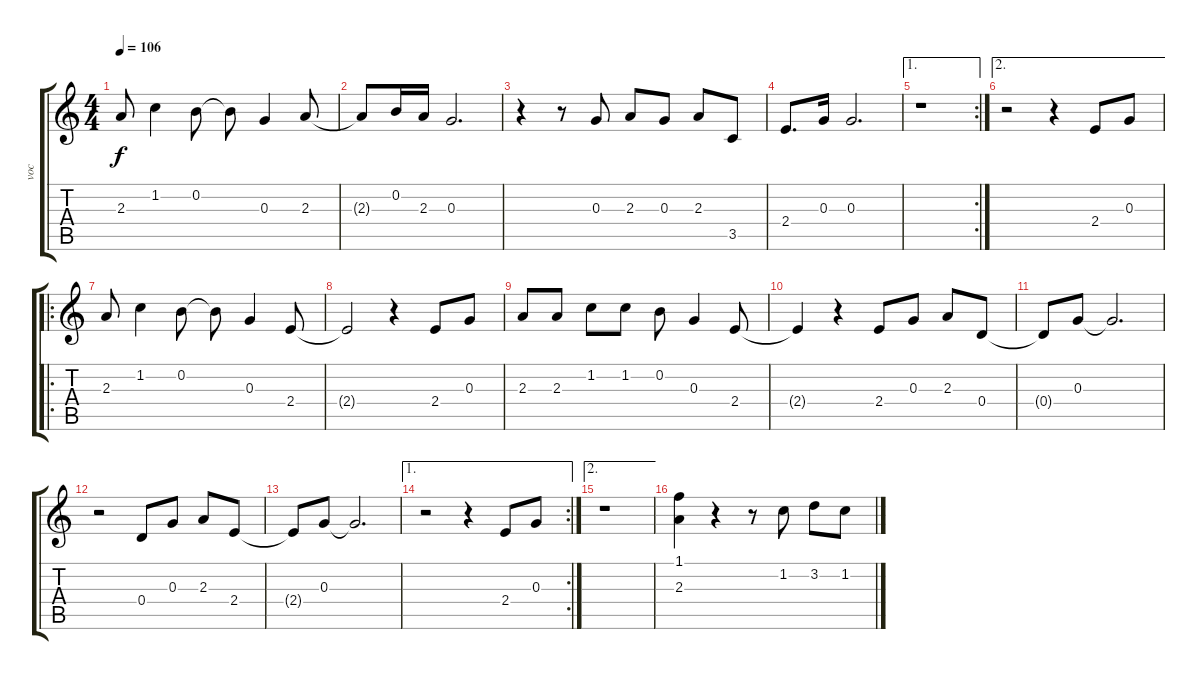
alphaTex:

\track ("voc" "voc") {instrument acousticguitarsteel}
\staff {score tabs}
\tuning (E4 B3 G3 D3 A2 E2) {hide}
\ts (4 4)
\tempo 106
\clef g2
\ks c
2.3.8{dy f} 1.2.4 0.2.8 0.2{t}.8 0.3.4 2.3.8 |
2.3{t}.8 0.2.16 2.3.16 0.3.2{d} |
r.4 r.8 0.3.8 2.3.8 0.3.8 2.3.8 3.5.8 |
2.4.8{d} 0.3.16 0.3.2{d} |
\ae 1
\rc 2
r.1 |
\ae 2
r.2 r.4 2.4.8 0.3.8 |
\ro
2.3.8 1.2.4 0.2.8 0.2{t}.8 0.3.4 2.4.8 |
2.4{t}.2 r.4 2.4.8 0.3.8 |
2.3.8 2.3.8 1.2.8 1.2.8 0.2.8 0.3.4 2.4.8 |
2.4{t}.4 r.4 2.4.8 0.3.8 2.3.8 0.4.8 |
0.4{t}.8 0.3.8 0.3{t}.2{d} |
r.2 0.4.8 0.3.8 2.3.8 2.4.8 |
2.4{t}.8 0.3.8 0.3{t}.2{d} |
\ae 1
\rc 2
r.2 r.4 2.4.8 0.3.8 |
\ae 2
r.1 |
(1.1 2.3).4 r.4 r.8 1.2.8 3.2.8 1.2.8
